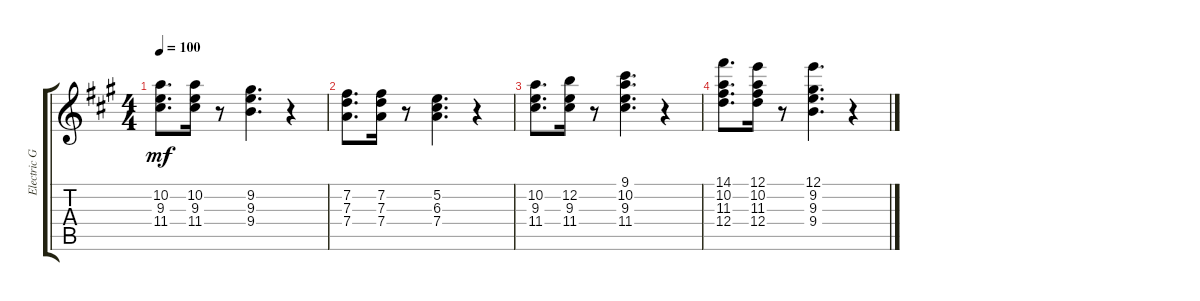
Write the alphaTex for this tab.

\track ("Electric Guitar" "Electric G") {instrument electricguitarclean}
\staff {score tabs}
\tuning (E4 B3 G3 D3 A2 E2) {hide}
\ts (4 4)
\tempo 100
\clef g2
\ks a
(10.2 9.3 11.4).8{d dy mf instrument electricguitarclean} (10.2 9.3 11.4).16 r.8 (9.2 9.3 9.4).4{d} r.4 |
(7.2 7.3 7.4).8{d} (7.2 7.3 7.4).16 r.8 (5.2 6.3 7.4).4{d} r.4 |
(10.2 9.3 11.4).8{d} (12.2 9.3 11.4).16 r.8 (9.1 10.2 9.3 11.4).4{d} r.4 |
(14.1 10.2 11.3 12.4).8{d} (12.1 10.2 11.3 12.4).16 r.8 (12.1 9.2 9.3 9.4).4{d} r.4
